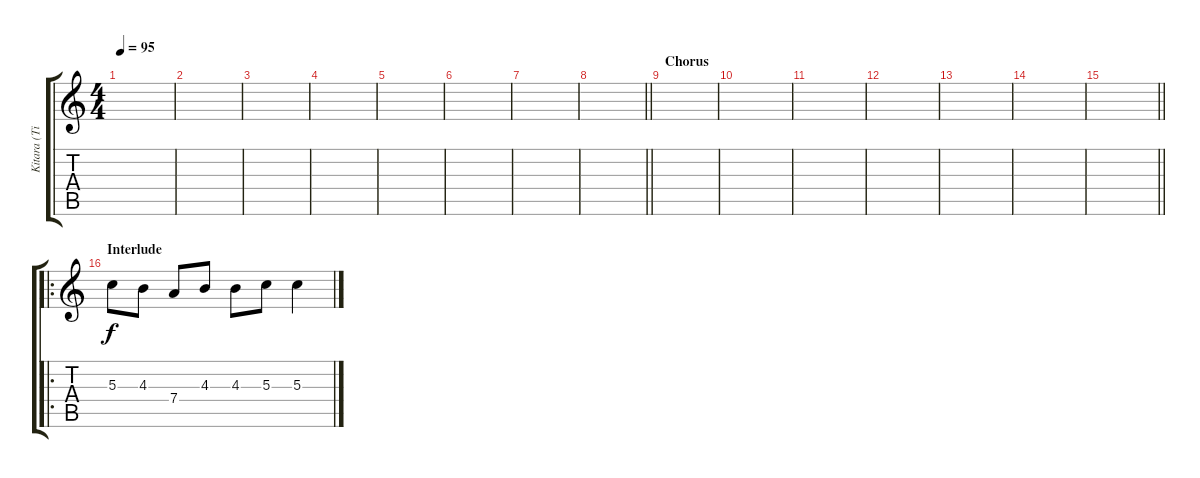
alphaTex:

\track ("Kitara (Timo Rautiainen)" "Kitara (Ti") {instrument distortionguitar}
\staff {score tabs}
\tuning (E4 B3 G3 D3 A2 E2) {hide}
\ts (4 4)
\tempo 95
\clef g2
\ks c
|
|
|
|
|
|
|
\barLineRight lightlight
|
\section ("" "Chorus")
|
|
|
|
|
|
\barLineRight lightlight
|
\ro
\section ("" "Interlude")
5.3.8 4.3.8 7.4.8 4.3.8 4.3.8 5.3.8 5.3.4
